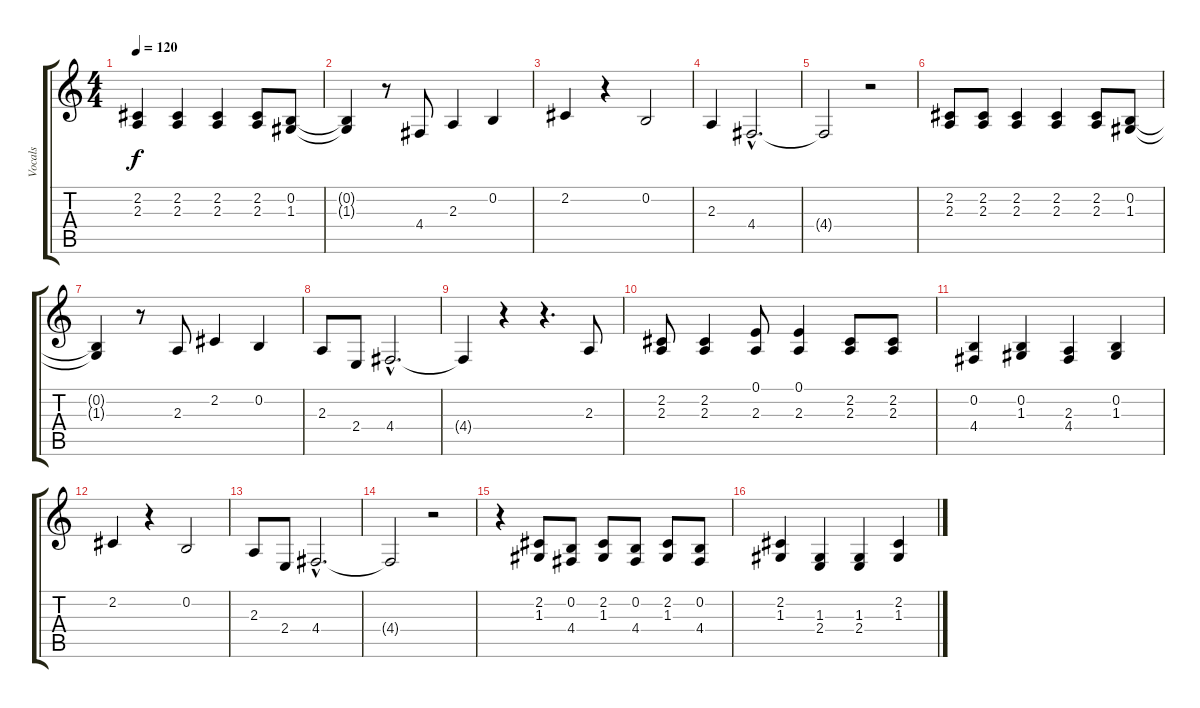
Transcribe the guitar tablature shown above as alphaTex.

\track ("Vocals" "Vocals") {instrument synthvoice}
\staff {score tabs}
\tuning (E4 B3 G3 D3 A2 E2) {hide}
\ts (4 4)
\tempo 120
\clef g2
\ks c
(2.2 2.3).4{dy f} (2.2 2.3).4 (2.2 2.3).4 (2.2 2.3).8 (0.2 1.3).8 |
(0.2{t} 1.3{t}).4 r.8 4.4.8 2.3.4 0.2.4 |
2.2.4 r.4 0.2.2 |
2.3.4 4.4{hac}.2{d} |
4.4{t}.2 r.2 |
(2.2 2.3).8 (2.2 2.3).8 (2.2 2.3).4 (2.2 2.3).4 (2.2 2.3).8 (0.2 1.3).8 |
(0.2{t} 1.3{t}).4 r.8 2.3.8 2.2.4 0.2.4 |
2.3.8 2.4.8 4.4{hac}.2{d} |
4.4{t}.4 r.4 r.4{d} 2.3.8 |
(2.2 2.3).8 (2.2 2.3).4 (0.1 2.3).8 (0.1 2.3).4 (2.2 2.3).8 (2.2 2.3).8 |
(0.2 4.4).4 (0.2 1.3).4 (2.3 4.4).4 (0.2 1.3).4 |
2.2.4 r.4 0.2.2 |
2.3.8 2.4.8 4.4{hac}.2{d} |
4.4{t}.2 r.2 |
r.4 (2.2 1.3).8 (0.2 4.4).8 (2.2 1.3).8 (0.2 4.4).8 (2.2 1.3).8 (0.2 4.4).8 |
(2.2 1.3).4 (1.3 2.4).4 (1.3 2.4).4 (2.2 1.3).4
